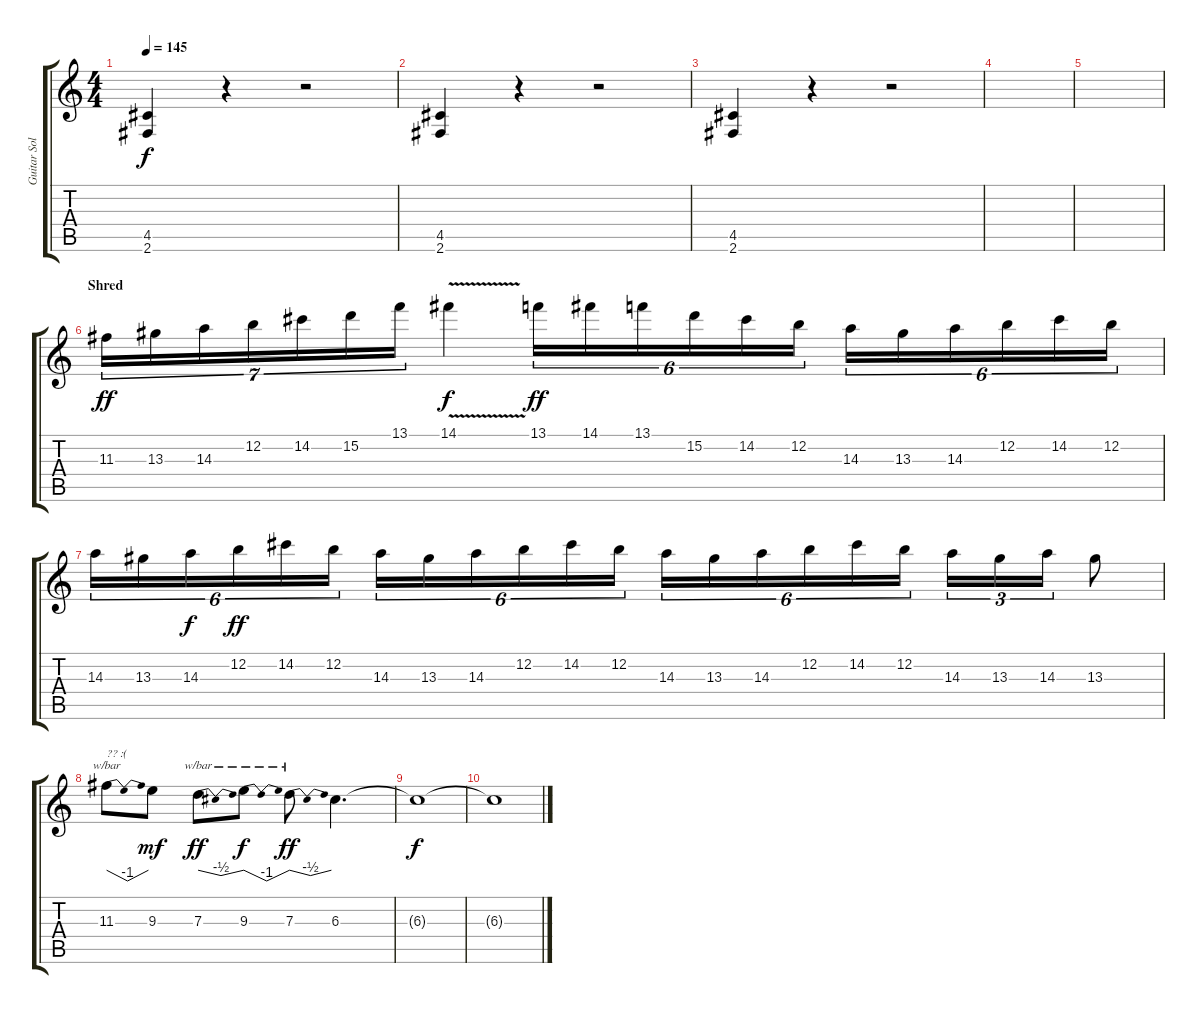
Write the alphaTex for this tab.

\track ("Guitar Solo" "Guitar Sol") {instrument overdrivenguitar}
\staff {score tabs}
\tuning (E4 B3 G3 D3 A2 E2) {hide}
\ts (4 4)
\tempo 145
\clef g2
\ks c
(4.5 2.6).4{dy f} r.4 r.2 |
(4.5 2.6).4 r.4 r.2 |
(4.5 2.6).4 r.4 r.2 |
|
|
\section ("" "Shred")
11.3.16{tu (7 4) dy ff} 13.3.16{tu (7 4)} 14.3.16{tu (7 4)} 12.2.16{tu (7 4)} 14.2.16{tu (7 4)} 15.2.16{tu (7 4)} 13.1.16{tu (7 4)} 14.1{v}.4{dy f} 13.1.16{tu (6 4) dy ff} 14.1.16{tu (6 4)} 13.1.16{tu (6 4)} 15.2.16{tu (6 4)} 14.2.16{tu (6 4)} 12.2.16{tu (6 4)} 14.3.16{tu (6 4)} 13.3.16{tu (6 4)} 14.3.16{tu (6 4)} 12.2.16{tu (6 4)} 14.2.16{tu (6 4)} 12.2.16{tu (6 4)} |
14.3.16{tu (6 4)} 13.3.16{tu (6 4)} 14.3.16{tu (6 4) dy f} 12.2.16{tu (6 4) dy ff} 14.2.16{tu (6 4)} 12.2.16{tu (6 4)} 14.3.16{tu (6 4)} 13.3.16{tu (6 4)} 14.3.16{tu (6 4)} 12.2.16{tu (6 4)} 14.2.16{tu (6 4)} 12.2.16{tu (6 4)} 14.3.16{tu (6 4)} 13.3.16{tu (6 4)} 14.3.16{tu (6 4)} 12.2.16{tu (6 4)} 14.2.16{tu (6 4)} 12.2.16{tu (6 4)} 14.3.16{tu (3 2)} 13.3.16{tu (3 2)} 14.3.16{tu (3 2)} 13.3.8 |
11.3.8{tbe (dip default 0 0 30 -4 60 0) txt "?? :("} 9.3.8{dy mf} 7.3.8{tbe (dip default 0 0 30 -2 60 0) dy ff} 9.3.8{tbe (dip default 0 0 30 -4 60 0) dy f} 7.3.8{tbe (dip default 0 0 30 -2 60 0) dy ff} 6.3.4{d} |
6.3{t}.1{dy f} |
6.3{t}.1
